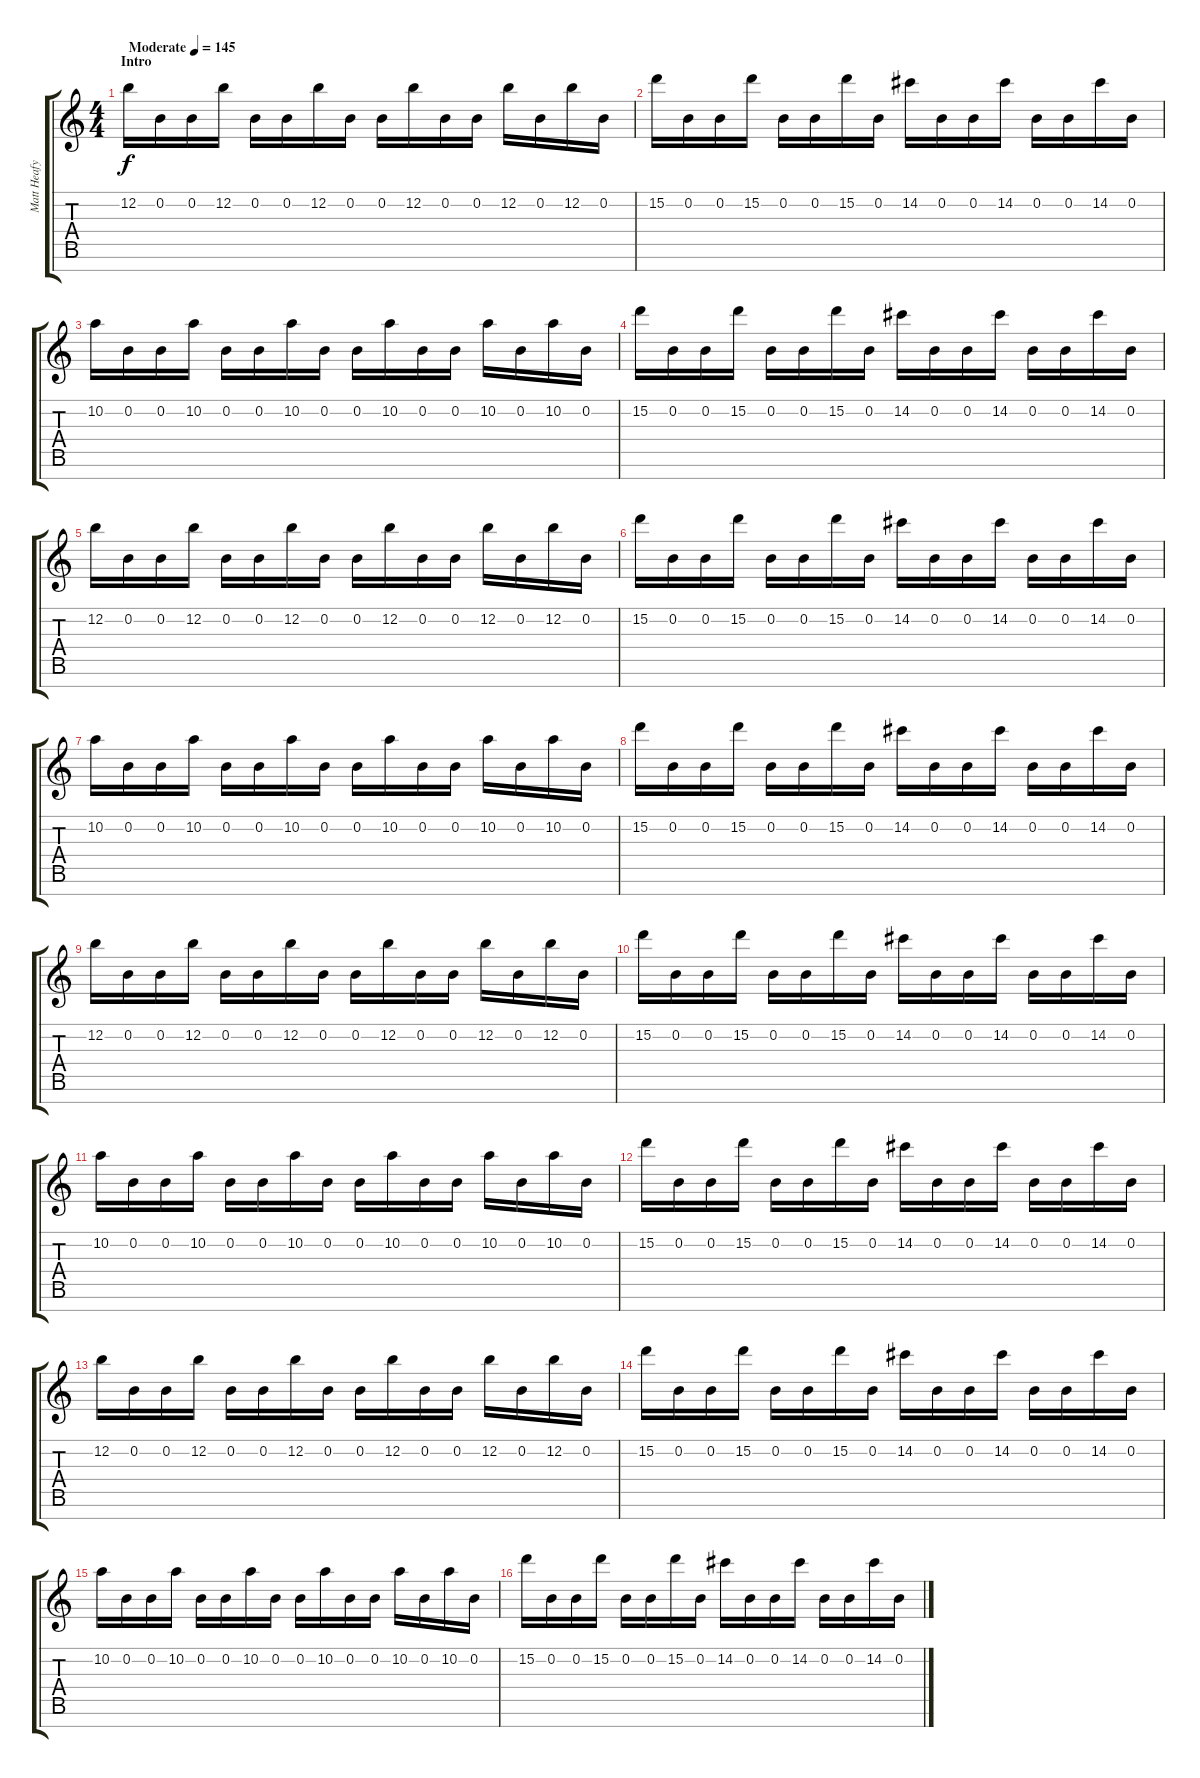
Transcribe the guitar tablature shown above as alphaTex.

\track ("Matt Heafy" "Matt Heafy") {instrument distortionguitar}
\staff {score tabs}
\tuning (E4 B3 G3 D3 A2 E2 B1) {hide}
\ts (4 4)
\section ("" "Intro")
\tempo (145 "Moderate")
\clef g2
\ks c
12.2.16{dy f instrument distortionguitar} 0.2.16 0.2.16 12.2.16 0.2.16 0.2.16 12.2.16 0.2.16 0.2.16 12.2.16 0.2.16 0.2.16 12.2.16 0.2.16 12.2.16 0.2.16 |
15.2.16 0.2.16 0.2.16 15.2.16 0.2.16 0.2.16 15.2.16 0.2.16 14.2.16 0.2.16 0.2.16 14.2.16 0.2.16 0.2.16 14.2.16 0.2.16 |
10.2.16 0.2.16 0.2.16 10.2.16 0.2.16 0.2.16 10.2.16 0.2.16 0.2.16 10.2.16 0.2.16 0.2.16 10.2.16 0.2.16 10.2.16 0.2.16 |
15.2.16 0.2.16 0.2.16 15.2.16 0.2.16 0.2.16 15.2.16 0.2.16 14.2.16 0.2.16 0.2.16 14.2.16 0.2.16 0.2.16 14.2.16 0.2.16 |
12.2.16 0.2.16 0.2.16 12.2.16 0.2.16 0.2.16 12.2.16 0.2.16 0.2.16 12.2.16 0.2.16 0.2.16 12.2.16 0.2.16 12.2.16 0.2.16 |
15.2.16 0.2.16 0.2.16 15.2.16 0.2.16 0.2.16 15.2.16 0.2.16 14.2.16 0.2.16 0.2.16 14.2.16 0.2.16 0.2.16 14.2.16 0.2.16 |
10.2.16 0.2.16 0.2.16 10.2.16 0.2.16 0.2.16 10.2.16 0.2.16 0.2.16 10.2.16 0.2.16 0.2.16 10.2.16 0.2.16 10.2.16 0.2.16 |
15.2.16 0.2.16 0.2.16 15.2.16 0.2.16 0.2.16 15.2.16 0.2.16 14.2.16 0.2.16 0.2.16 14.2.16 0.2.16 0.2.16 14.2.16 0.2.16 |
12.2.16 0.2.16 0.2.16 12.2.16 0.2.16 0.2.16 12.2.16 0.2.16 0.2.16 12.2.16 0.2.16 0.2.16 12.2.16 0.2.16 12.2.16 0.2.16 |
15.2.16 0.2.16 0.2.16 15.2.16 0.2.16 0.2.16 15.2.16 0.2.16 14.2.16 0.2.16 0.2.16 14.2.16 0.2.16 0.2.16 14.2.16 0.2.16 |
10.2.16 0.2.16 0.2.16 10.2.16 0.2.16 0.2.16 10.2.16 0.2.16 0.2.16 10.2.16 0.2.16 0.2.16 10.2.16 0.2.16 10.2.16 0.2.16 |
15.2.16 0.2.16 0.2.16 15.2.16 0.2.16 0.2.16 15.2.16 0.2.16 14.2.16 0.2.16 0.2.16 14.2.16 0.2.16 0.2.16 14.2.16 0.2.16 |
12.2.16 0.2.16 0.2.16 12.2.16 0.2.16 0.2.16 12.2.16 0.2.16 0.2.16 12.2.16 0.2.16 0.2.16 12.2.16 0.2.16 12.2.16 0.2.16 |
15.2.16 0.2.16 0.2.16 15.2.16 0.2.16 0.2.16 15.2.16 0.2.16 14.2.16 0.2.16 0.2.16 14.2.16 0.2.16 0.2.16 14.2.16 0.2.16 |
10.2.16 0.2.16 0.2.16 10.2.16 0.2.16 0.2.16 10.2.16 0.2.16 0.2.16 10.2.16 0.2.16 0.2.16 10.2.16 0.2.16 10.2.16 0.2.16 |
15.2.16 0.2.16 0.2.16 15.2.16 0.2.16 0.2.16 15.2.16 0.2.16 14.2.16 0.2.16 0.2.16 14.2.16 0.2.16 0.2.16 14.2.16 0.2.16
